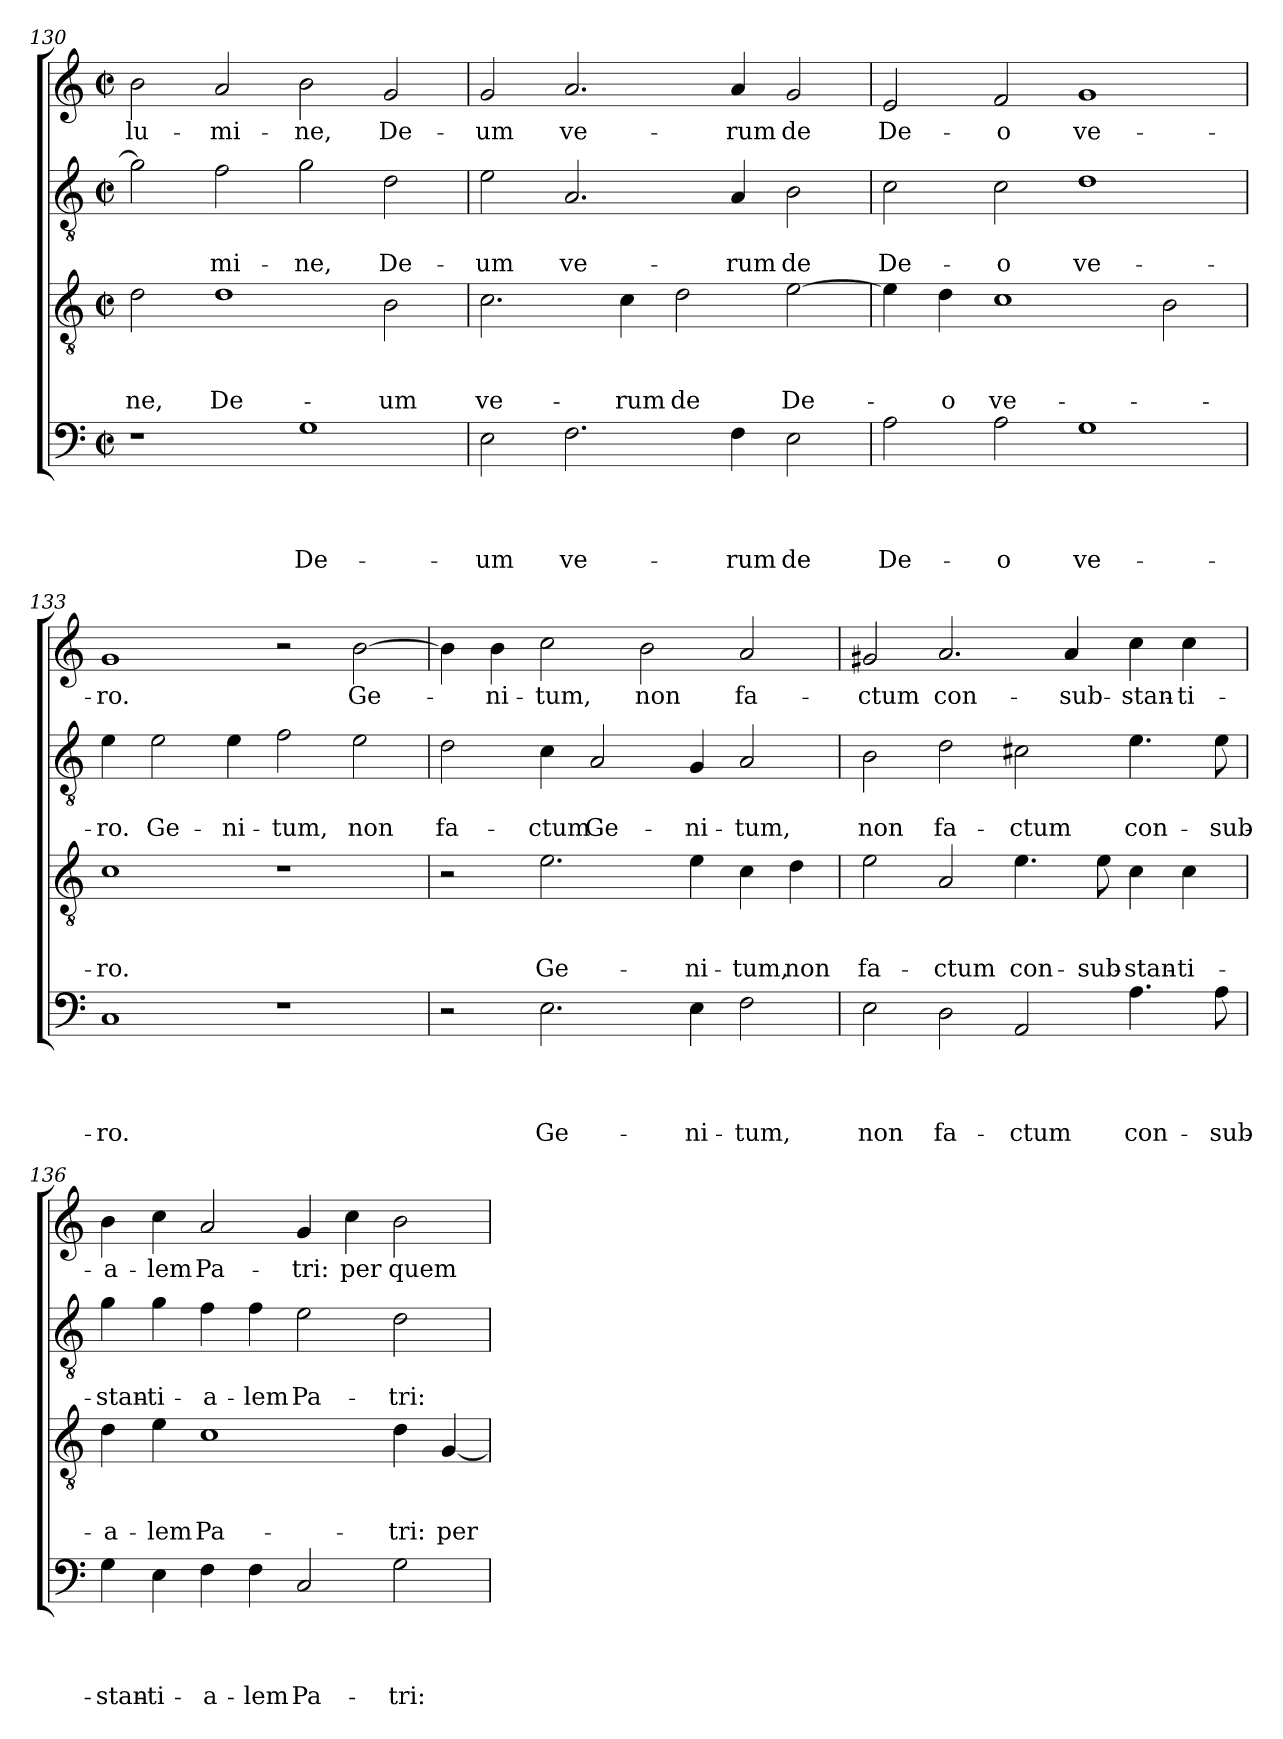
**kern	**text	**text	**text	**text	**kern	**text	**text	**text	**kern	**text	**text	**kern	**text
*part4	*part4	*part4	*part4	*part4	*part3	*part3	*part3	*part3	*part2	*part2	*part2	*part1	*part1
*staff4	*staff4	*staff4	*staff4	*staff4	*staff3	*staff3	*staff3	*staff3	*staff2	*staff2	*staff2	*staff1	*staff1
*clefF4	*	*	*	*	*clefGv2	*	*	*	*clefGv2	*	*	*clefG2	*
*k[]	*	*	*	*	*k[]	*	*	*	*k[]	*	*	*k[]	*
*C:	*	*	*	*	*C:	*	*	*	*C:	*	*	*C:	*
*M2/2	*	*	*	*	*M2/2	*	*	*	*M2/2	*	*	*M2/2	*
*met(c|)	*	*	*	*	*met(c|)	*	*	*	*met(c|)	*	*	*met(c|)	*
=130	=130	=130	=130	=130	=130	=130	=130	=130	=130	=130	=130	=130	=130
1r	.	.	.	.	2d\	.	.	-ne,	2g\]	.	.	2b\	lu-
.	.	.	.	.	1d	.	.	De-	2f\	.	-mi-	2a/	-mi-
1G	.	.	.	De-	.	.	.	.	2g\	.	-ne,	2b\	-ne,
.	.	.	.	.	2B\	.	.	-um	2d\	.	De-	2g/	De-
!!LO:PB:g=z
=131	=131	=131	=131	=131	=131	=131	=131	=131	=131	=131	=131	=131	=131
2E\	.	.	.	-um	2.c\	.	.	ve-	2e\	.	-um	2g/	-um
2.F\	.	.	.	ve-	.	.	.	.	2.A/	.	ve-	2.a/	ve-
.	.	.	.	.	4c\	.	.	-rum	.	.	.	.	.
.	.	.	.	.	2d\	.	.	de	.	.	.	.	.
4F\	.	.	.	-rum	.	.	.	.	4A/	.	-rum	4a/	-rum
2E\	.	.	.	de	[2e\	.	.	De-	2B\	.	de	2g/	de
=132	=132	=132	=132	=132	=132	=132	=132	=132	=132	=132	=132	=132	=132
2A\	.	.	.	De-	4e\]	.	.	.	2c\	.	De-	2e/	De-
.	.	.	.	.	4d\	.	.	-o	.	.	.	.	.
2A\	.	.	.	-o	1c	.	.	ve-	2c\	.	-o	2f/	-o
1G	.	.	.	ve-	.	.	.	.	1d	.	ve-	1g	ve-
.	.	.	.	.	2B\	.	.	.	.	.	.	.	.
=133	=133	=133	=133	=133	=133	=133	=133	=133	=133	=133	=133	=133	=133
1C	.	.	.	-ro.	1c	.	.	-ro.	4e\	.	-ro.	1g	-ro.
.	.	.	.	.	.	.	.	.	2e\	.	Ge-	.	.
.	.	.	.	.	.	.	.	.	4e\	.	-ni-	.	.
1r	.	.	.	.	1r	.	.	.	2f\	.	-tum,	2r	.
.	.	.	.	.	.	.	.	.	2e\	.	non	[2b\	Ge-
=134	=134	=134	=134	=134	=134	=134	=134	=134	=134	=134	=134	=134	=134
2r	.	.	.	.	2r	.	.	.	2d\	.	fa-	4b\]	.
.	.	.	.	.	.	.	.	.	.	.	.	4b\	-ni-
2.E\	.	.	.	Ge-	2.e\	.	.	Ge-	4c\	.	-ctum	2cc\	-tum,
.	.	.	.	.	.	.	.	.	2A/	.	Ge-	.	.
.	.	.	.	.	.	.	.	.	.	.	.	2b\	non
4E\	.	.	.	-ni-	4e\	.	.	-ni-	4G/	.	-ni-	.	.
2F\	.	.	.	-tum,	4c\	.	.	-tum,	2A/	.	-tum,	2a/	fa-
.	.	.	.	.	4d\	.	.	non	.	.	.	.	.
=135	=135	=135	=135	=135	=135	=135	=135	=135	=135	=135	=135	=135	=135
2E\	.	.	.	non	2e\	.	.	fa-	2B\	.	non	2g#X/	-ctum
2D\	.	.	.	fa-	2A/	.	.	-ctum	2d\	.	fa-	2.a/	con-
2AA/	.	.	.	-ctum	4.e\	.	.	con-	2c#X\	.	-ctum	.	.
.	.	.	.	.	.	.	.	.	.	.	.	4a/	-sub-
.	.	.	.	.	8e\	.	.	-sub-	.	.	.	.	.
4.A\	.	.	.	con-	4c\	.	.	-stan-	4.e\	.	con-	4cc\	-stan-
.	.	.	.	.	4c\	.	.	-ti-	.	.	.	4cc\	-ti-
8A\	.	.	.	-sub-	.	.	.	.	8e\	.	-sub-	.	.
!!LO:LB:g=z
=136	=136	=136	=136	=136	=136	=136	=136	=136	=136	=136	=136	=136	=136
4G\	.	.	.	-stan-	4d\	.	.	-a-	4g\	.	-stan-	4b\	-a-
4E\	.	.	.	-ti-	4e\	.	.	-lem	4g\	.	-ti-	4cc\	-lem
4F\	.	.	.	-a-	1c	.	.	Pa-	4f\	.	-a-	2a/	Pa-
4F\	.	.	.	-lem	.	.	.	.	4f\	.	-lem	.	.
2C/	.	.	.	Pa-	.	.	.	.	2e\	.	Pa-	4g/	-tri:
.	.	.	.	.	.	.	.	.	.	.	.	4cc\	per
2G\	.	.	.	-tri:	4d\	.	.	-tri:	2d\	.	-tri:	2b\	quem
.	.	.	.	.	[4G/	.	.	per	.	.	.	.	.
=	=	=	=	=	=	=	=	=	=	=	=	=	=
*-	*-	*-	*-	*-	*-	*-	*-	*-	*-	*-	*-	*-	*-
